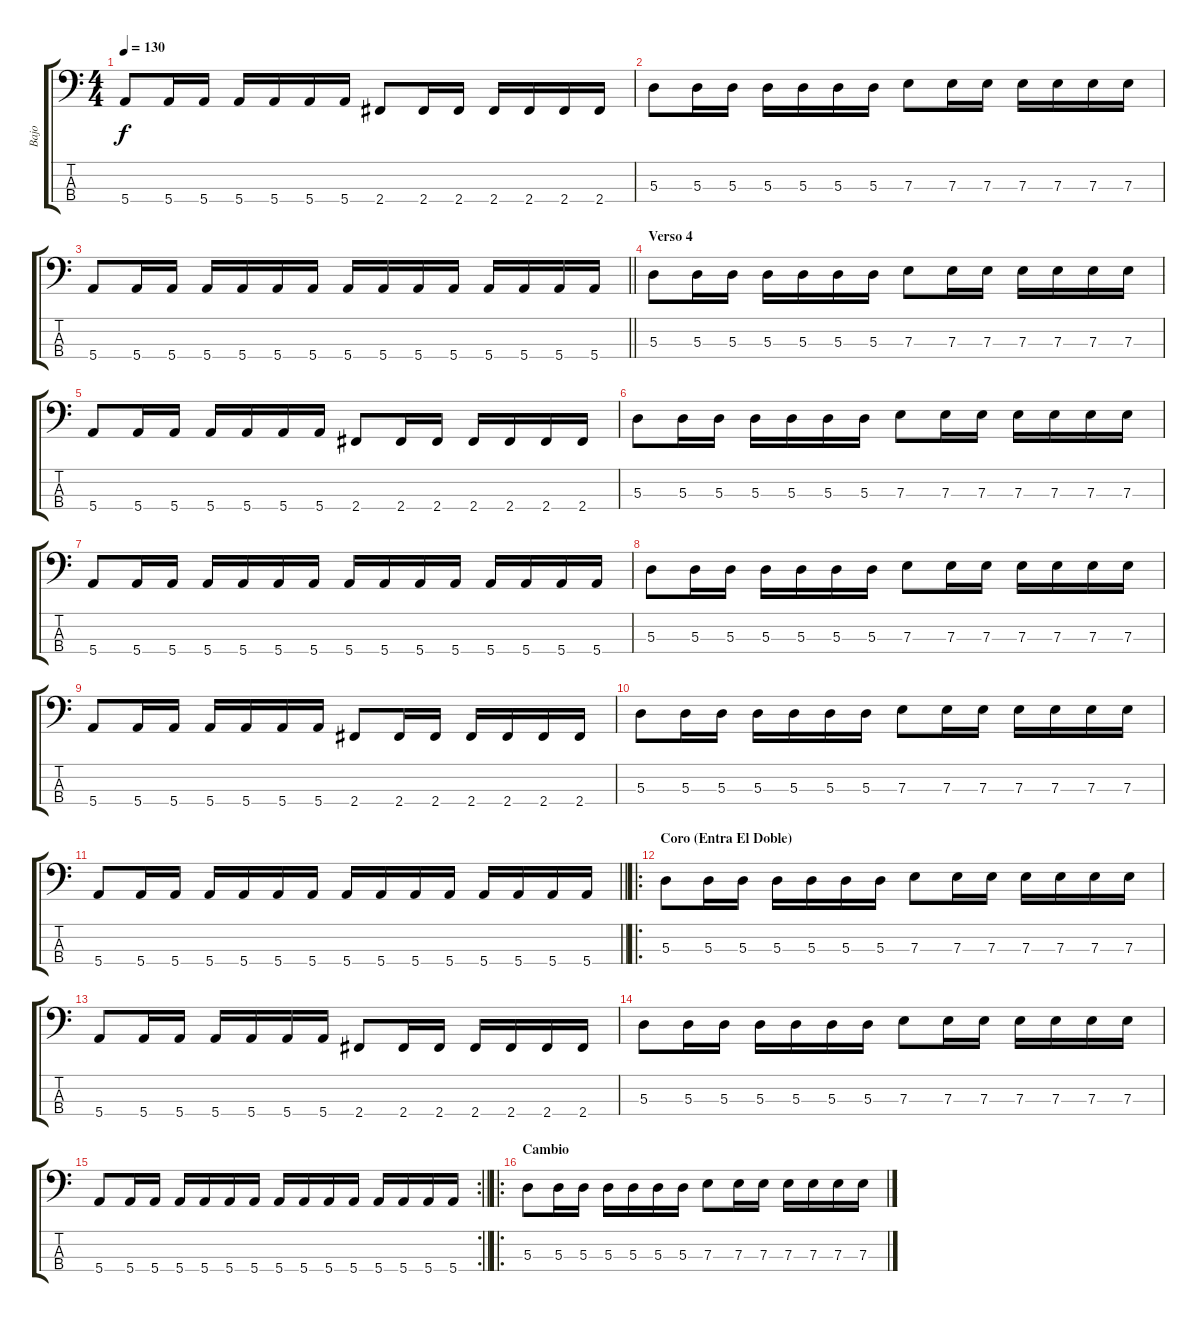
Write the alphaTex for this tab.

\track ("Bajo" "Bajo") {instrument electricbasspick}
\staff {score tabs}
\tuning (G2 D2 A1 E1) {hide}
\ts (4 4)
\tempo 130
\clef f4
\ks c
5.4.8{dy f} 5.4.16 5.4.16 5.4.16 5.4.16 5.4.16 5.4.16 2.4.8 2.4.16 2.4.16 2.4.16 2.4.16 2.4.16 2.4.16 |
5.3.8 5.3.16 5.3.16 5.3.16 5.3.16 5.3.16 5.3.16 7.3.8 7.3.16 7.3.16 7.3.16 7.3.16 7.3.16 7.3.16 |
\barLineRight lightlight
5.4.8 5.4.16 5.4.16 5.4.16 5.4.16 5.4.16 5.4.16 5.4.16 5.4.16 5.4.16 5.4.16 5.4.16 5.4.16 5.4.16 5.4.16 |
\section ("" "Verso 4")
5.3.8 5.3.16 5.3.16 5.3.16 5.3.16 5.3.16 5.3.16 7.3.8 7.3.16 7.3.16 7.3.16 7.3.16 7.3.16 7.3.16 |
5.4.8 5.4.16 5.4.16 5.4.16 5.4.16 5.4.16 5.4.16 2.4.8 2.4.16 2.4.16 2.4.16 2.4.16 2.4.16 2.4.16 |
5.3.8 5.3.16 5.3.16 5.3.16 5.3.16 5.3.16 5.3.16 7.3.8 7.3.16 7.3.16 7.3.16 7.3.16 7.3.16 7.3.16 |
5.4.8 5.4.16 5.4.16 5.4.16 5.4.16 5.4.16 5.4.16 5.4.16 5.4.16 5.4.16 5.4.16 5.4.16 5.4.16 5.4.16 5.4.16 |
5.3.8 5.3.16 5.3.16 5.3.16 5.3.16 5.3.16 5.3.16 7.3.8 7.3.16 7.3.16 7.3.16 7.3.16 7.3.16 7.3.16 |
5.4.8 5.4.16 5.4.16 5.4.16 5.4.16 5.4.16 5.4.16 2.4.8 2.4.16 2.4.16 2.4.16 2.4.16 2.4.16 2.4.16 |
5.3.8 5.3.16 5.3.16 5.3.16 5.3.16 5.3.16 5.3.16 7.3.8 7.3.16 7.3.16 7.3.16 7.3.16 7.3.16 7.3.16 |
\barLineRight lightlight
5.4.8 5.4.16 5.4.16 5.4.16 5.4.16 5.4.16 5.4.16 5.4.16 5.4.16 5.4.16 5.4.16 5.4.16 5.4.16 5.4.16 5.4.16 |
\ro
\section ("" "Coro (Entra El Doble)")
5.3.8 5.3.16 5.3.16 5.3.16 5.3.16 5.3.16 5.3.16 7.3.8 7.3.16 7.3.16 7.3.16 7.3.16 7.3.16 7.3.16 |
5.4.8 5.4.16 5.4.16 5.4.16 5.4.16 5.4.16 5.4.16 2.4.8 2.4.16 2.4.16 2.4.16 2.4.16 2.4.16 2.4.16 |
5.3.8 5.3.16 5.3.16 5.3.16 5.3.16 5.3.16 5.3.16 7.3.8 7.3.16 7.3.16 7.3.16 7.3.16 7.3.16 7.3.16 |
\rc 2
\barLineRight lightlight
5.4.8 5.4.16 5.4.16 5.4.16 5.4.16 5.4.16 5.4.16 5.4.16 5.4.16 5.4.16 5.4.16 5.4.16 5.4.16 5.4.16 5.4.16 |
\ro
\section ("" "Cambio")
5.3.8 5.3.16 5.3.16 5.3.16 5.3.16 5.3.16 5.3.16 7.3.8 7.3.16 7.3.16 7.3.16 7.3.16 7.3.16 7.3.16
